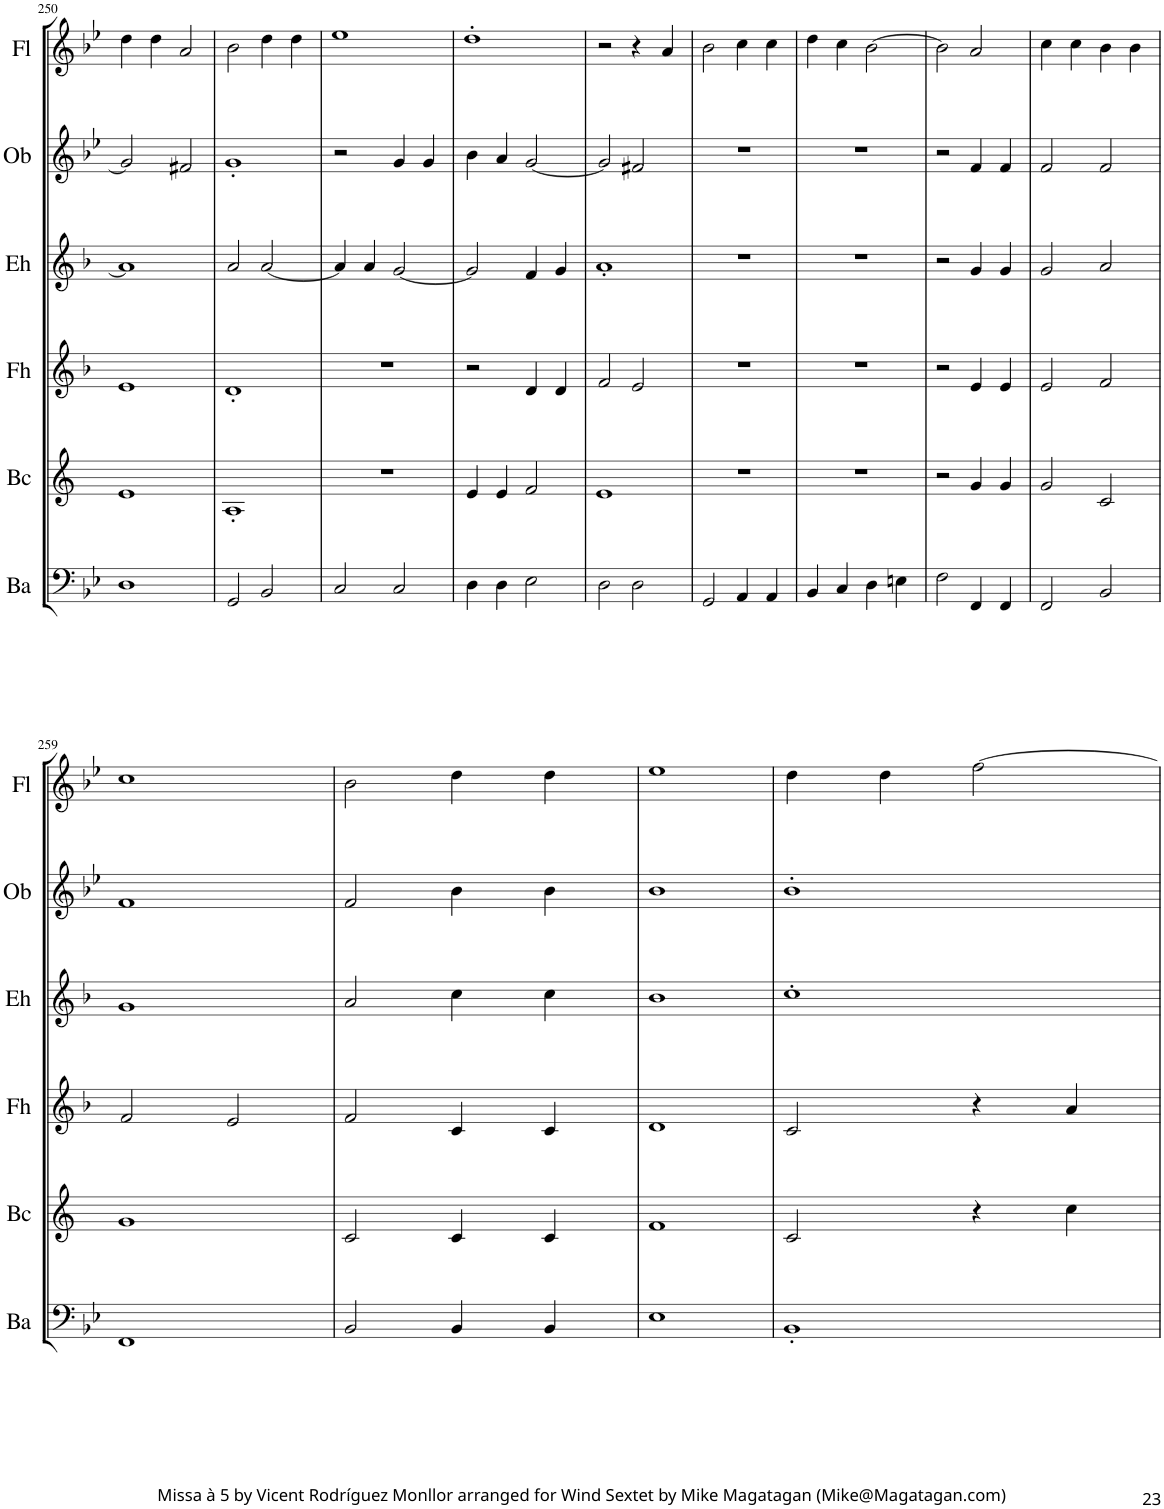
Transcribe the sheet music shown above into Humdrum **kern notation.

**kern	**kern	**kern	**kern	**kern	**kern
*part6	*part5	*part4	*part3	*part2	*part1
*staff6	*staff5	*staff4	*staff3	*staff2	*staff1
*I"Bassoon	*I"Bass Clarinet	*I"Horn in F	*I"English Horn	*I"Oboe	*I"Flute
*I'Ba	*I'Bc	*	*I'Eh	*I'Ob	*I'Fl
!!LO:PB:g=z
*clefF4	*clefG2	*clefG2	*clefG2	*clefG2	*clefG2
*	*Trd8c14	*Trd4c7	*Trd4c7	*	*
*k[b-e-]	*k[]	*k[b-]	*k[b-]	*k[b-e-]	*k[b-e-]
*M2/2	*M2/2	*M2/2	*M2/2	*M2/2	*M2/2
*met(c|)	*met(c|)	*met(c|)	*met(c|)	*met(c|)	*met(c|)
=250	=250	=250	=250	=250	=250
1D	1e	1e	1a]	2g/]	4dd\
.	.	.	.	.	4dd\
.	.	.	.	2f#X/	2a/
=251	=251	=251	=251	=251	=251
2GG/	1A'	1d'	2a/	1g'	2b-\
2BB-/	.	.	[2a/	.	4dd\
.	.	.	.	.	4dd\
=252	=252	=252	=252	=252	=252
2C/	1r	1r	4a/]	2r	1ee-
.	.	.	4a/	.	.
2C/	.	.	[2g/	4g/	.
.	.	.	.	4g/	.
=253	=253	=253	=253	=253	=253
4D\	4e/	2r	2g/]	4b-\	1dd'
4D\	4e/	.	.	4a/	.
2E-\	2f/	4d/	4f/	[2g/	.
.	.	4d/	4g/	.	.
=254	=254	=254	=254	=254	=254
2D\	1e	2f/	1a'	2g/]	2r
2D\	.	2e/	.	2f#X/	4r
.	.	.	.	.	4a/
=255	=255	=255	=255	=255	=255
2GG/	1r	1r	1r	1r	2b-\
4AA/	.	.	.	.	4cc\
4AA/	.	.	.	.	4cc\
=256	=256	=256	=256	=256	=256
4BB-/	1r	1r	1r	1r	4dd\
4C/	.	.	.	.	4cc\
4D\	.	.	.	.	[2b-\
4En\	.	.	.	.	.
=257	=257	=257	=257	=257	=257
2F\	2r	2r	2r	2r	2b-\]
4FF/	4g/	4e/	4g/	4f/	2a/
4FF/	4g/	4e/	4g/	4f/	.
=258	=258	=258	=258	=258	=258
2FF/	2g/	2e/	2g/	2f/	4cc\
.	.	.	.	.	4cc\
2BB-/	2c/	2f/	2a/	2f/	4b-\
.	.	.	.	.	4b-\
!!LO:LB:g=z
=259	=259	=259	=259	=259	=259
1FF	1g	2f/	1g	1f	1cc
.	.	2e/	.	.	.
=260	=260	=260	=260	=260	=260
2BB-/	2c/	2f/	2a/	2f/	2b-\
4BB-/	4c/	4c/	4cc\	4b-\	4dd\
4BB-/	4c/	4c/	4cc\	4b-\	4dd\
=261	=261	=261	=261	=261	=261
1E-	1f	1d	1b-	1b-	1ee-
=262	=262	=262	=262	=262	=262
1BB-'	2c/	2c/	1cc'	1b-'	4dd\
.	.	.	.	.	4dd\
.	4r	4r	.	.	[2ff\
.	4cc\	4a/	.	.	.
=	=	=	=	=	=
*-	*-	*-	*-	*-	*-
